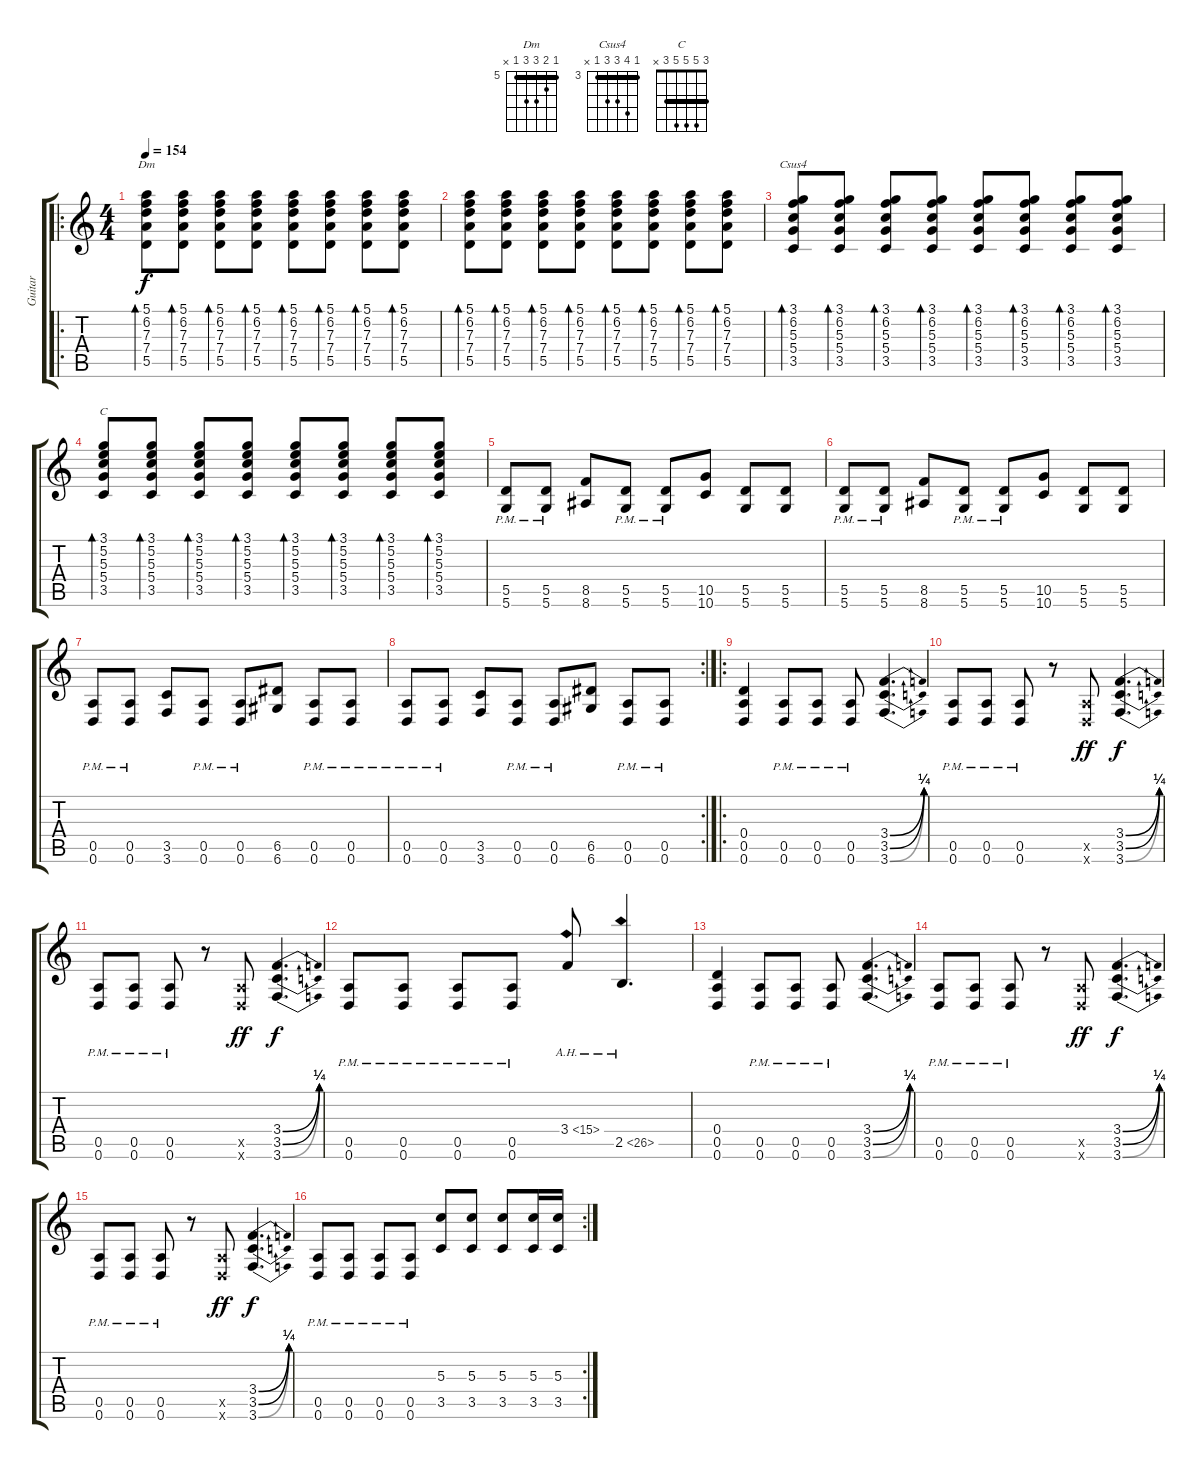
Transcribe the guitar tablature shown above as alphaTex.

\track ("Guitar" "Guitar") {instrument distortionguitar}
\staff {score tabs}
\tuning (E4 B3 G3 D3 A2 D2) {hide}
\chord ("Dm" 5 6 7 7 5 x) {firstfret 5 barre 5}
\chord ("Csus4" 3 6 5 5 3 x) {firstfret 3 barre 3}
\chord ("C" 3 5 5 5 3 x) {barre 3}
\ro
\ts (4 4)
\tempo 154
\clef g2
\ks c
(5.1 6.2 7.3 7.4 5.5).8{bd 30 ch "Dm" dy f} (5.1 6.2 7.3 7.4 5.5).8{bd 30} (5.1 6.2 7.3 7.4 5.5).8{bd 30} (5.1 6.2 7.3 7.4 5.5).8{bd 30} (5.1 6.2 7.3 7.4 5.5).8{bd 30} (5.1 6.2 7.3 7.4 5.5).8{bd 30} (5.1 6.2 7.3 7.4 5.5).8{bd 30} (5.1 6.2 7.3 7.4 5.5).8{bd 30} |
(5.1 6.2 7.3 7.4 5.5).8{bd 30} (5.1 6.2 7.3 7.4 5.5).8{bd 30} (5.1 6.2 7.3 7.4 5.5).8{bd 30} (5.1 6.2 7.3 7.4 5.5).8{bd 30} (5.1 6.2 7.3 7.4 5.5).8{bd 30} (5.1 6.2 7.3 7.4 5.5).8{bd 30} (5.1 6.2 7.3 7.4 5.5).8{bd 30} (5.1 6.2 7.3 7.4 5.5).8{bd 30} |
(3.1 6.2 5.3 5.4 3.5).8{bd 30 ch "Csus4"} (3.1 6.2 5.3 5.4 3.5).8{bd 30} (3.1 6.2 5.3 5.4 3.5).8{bd 30} (3.1 6.2 5.3 5.4 3.5).8{bd 30} (3.1 6.2 5.3 5.4 3.5).8{bd 30} (3.1 6.2 5.3 5.4 3.5).8{bd 30} (3.1 6.2 5.3 5.4 3.5).8{bd 30} (3.1 6.2 5.3 5.4 3.5).8{bd 30} |
(3.1 5.2 5.3 5.4 3.5).8{bd 30 ch "C"} (3.1 5.2 5.3 5.4 3.5).8{bd 30} (3.1 5.2 5.3 5.4 3.5).8{bd 30} (3.1 5.2 5.3 5.4 3.5).8{bd 30} (3.1 5.2 5.3 5.4 3.5).8{bd 30} (3.1 5.2 5.3 5.4 3.5).8{bd 30} (3.1 5.2 5.3 5.4 3.5).8{bd 30} (3.1 5.2 5.3 5.4 3.5).8{bd 30} |
(5.5{pm} 5.6{pm}).8 (5.5{pm} 5.6{pm}).8 (8.5 8.6).8 (5.5{pm} 5.6{pm}).8 (5.5{pm} 5.6{pm}).8 (10.5 10.6).8 (5.5 5.6).8 (5.5 5.6).8 |
(5.5{pm} 5.6{pm}).8 (5.5{pm} 5.6{pm}).8 (8.5 8.6).8 (5.5{pm} 5.6{pm}).8 (5.5{pm} 5.6{pm}).8 (10.5 10.6).8 (5.5 5.6).8 (5.5 5.6).8 |
(0.5{pm} 0.6{pm}).8 (0.5{pm} 0.6{pm}).8 (3.5 3.6).8 (0.5{pm} 0.6{pm}).8 (0.5{pm} 0.6{pm}).8 (6.5 6.6).8 (0.5{pm} 0.6{pm}).8 (0.5{pm} 0.6{pm}).8 |
\rc 2
(0.5{pm} 0.6{pm}).8 (0.5{pm} 0.6{pm}).8 (3.5 3.6).8 (0.5{pm} 0.6{pm}).8 (0.5{pm} 0.6{pm}).8 (6.5 6.6).8 (0.5{pm} 0.6{pm}).8 (0.5{pm} 0.6{pm}).8 |
\ro
(0.4 0.5 0.6).4 (0.5{pm} 0.6{pm}).8 (0.5{pm} 0.6{pm}).8 (0.5{pm} 0.6{pm}).8 (3.4{be (bend 0 0 60 1)} 3.5{be (bend 0 0 60 1)} 3.6{be (bend 0 0 60 1)}).4{d} |
(0.5{pm} 0.6{pm}).8 (0.5{pm} 0.6{pm}).8 (0.5{pm} 0.6{pm}).8 r.8 (0.5{x} 0.6{x}).8{dy ff} (3.4{be (bend 0 0 60 1)} 3.5{be (bend 0 0 60 1)} 3.6{be (bend 0 0 60 1)}).4{d dy f} |
(0.5{pm} 0.6{pm}).8 (0.5{pm} 0.6{pm}).8 (0.5{pm} 0.6{pm}).8 r.8 (0.5{x} 0.6{x}).8{dy ff} (3.4{be (bend 0 0 60 1)} 3.5{be (bend 0 0 60 1)} 3.6{be (bend 0 0 60 1)}).4{d dy f} |
(0.5{pm} 0.6{pm}).8 (0.5{pm} 0.6{pm}).8 (0.5{pm} 0.6{pm}).8 (0.5{pm} 0.6{pm}).8 3.4{ah 12}.8 2.5{ah 24}.4{d} |
(0.4 0.5 0.6).4 (0.5{pm} 0.6{pm}).8 (0.5{pm} 0.6{pm}).8 (0.5{pm} 0.6{pm}).8 (3.4{be (bend 0 0 60 1)} 3.5{be (bend 0 0 60 1)} 3.6{be (bend 0 0 60 1)}).4{d} |
(0.5{pm} 0.6{pm}).8 (0.5{pm} 0.6{pm}).8 (0.5{pm} 0.6{pm}).8 r.8 (0.5{x} 0.6{x}).8{dy ff} (3.4{be (bend 0 0 60 1)} 3.5{be (bend 0 0 60 1)} 3.6{be (bend 0 0 60 1)}).4{d dy f} |
(0.5{pm} 0.6{pm}).8 (0.5{pm} 0.6{pm}).8 (0.5{pm} 0.6{pm}).8 r.8 (0.5{x} 0.6{x}).8{dy ff} (3.4{be (bend 0 0 60 1)} 3.5{be (bend 0 0 60 1)} 3.6{be (bend 0 0 60 1)}).4{d dy f} |
\rc 2
(0.5{pm} 0.6{pm}).8 (0.5{pm} 0.6{pm}).8 (0.5{pm} 0.6{pm}).8 (0.5{pm} 0.6{pm}).8 (5.3 3.5).8 (5.3 3.5).8 (5.3 3.5).8 (5.3 3.5).16 (5.3 3.5).16
